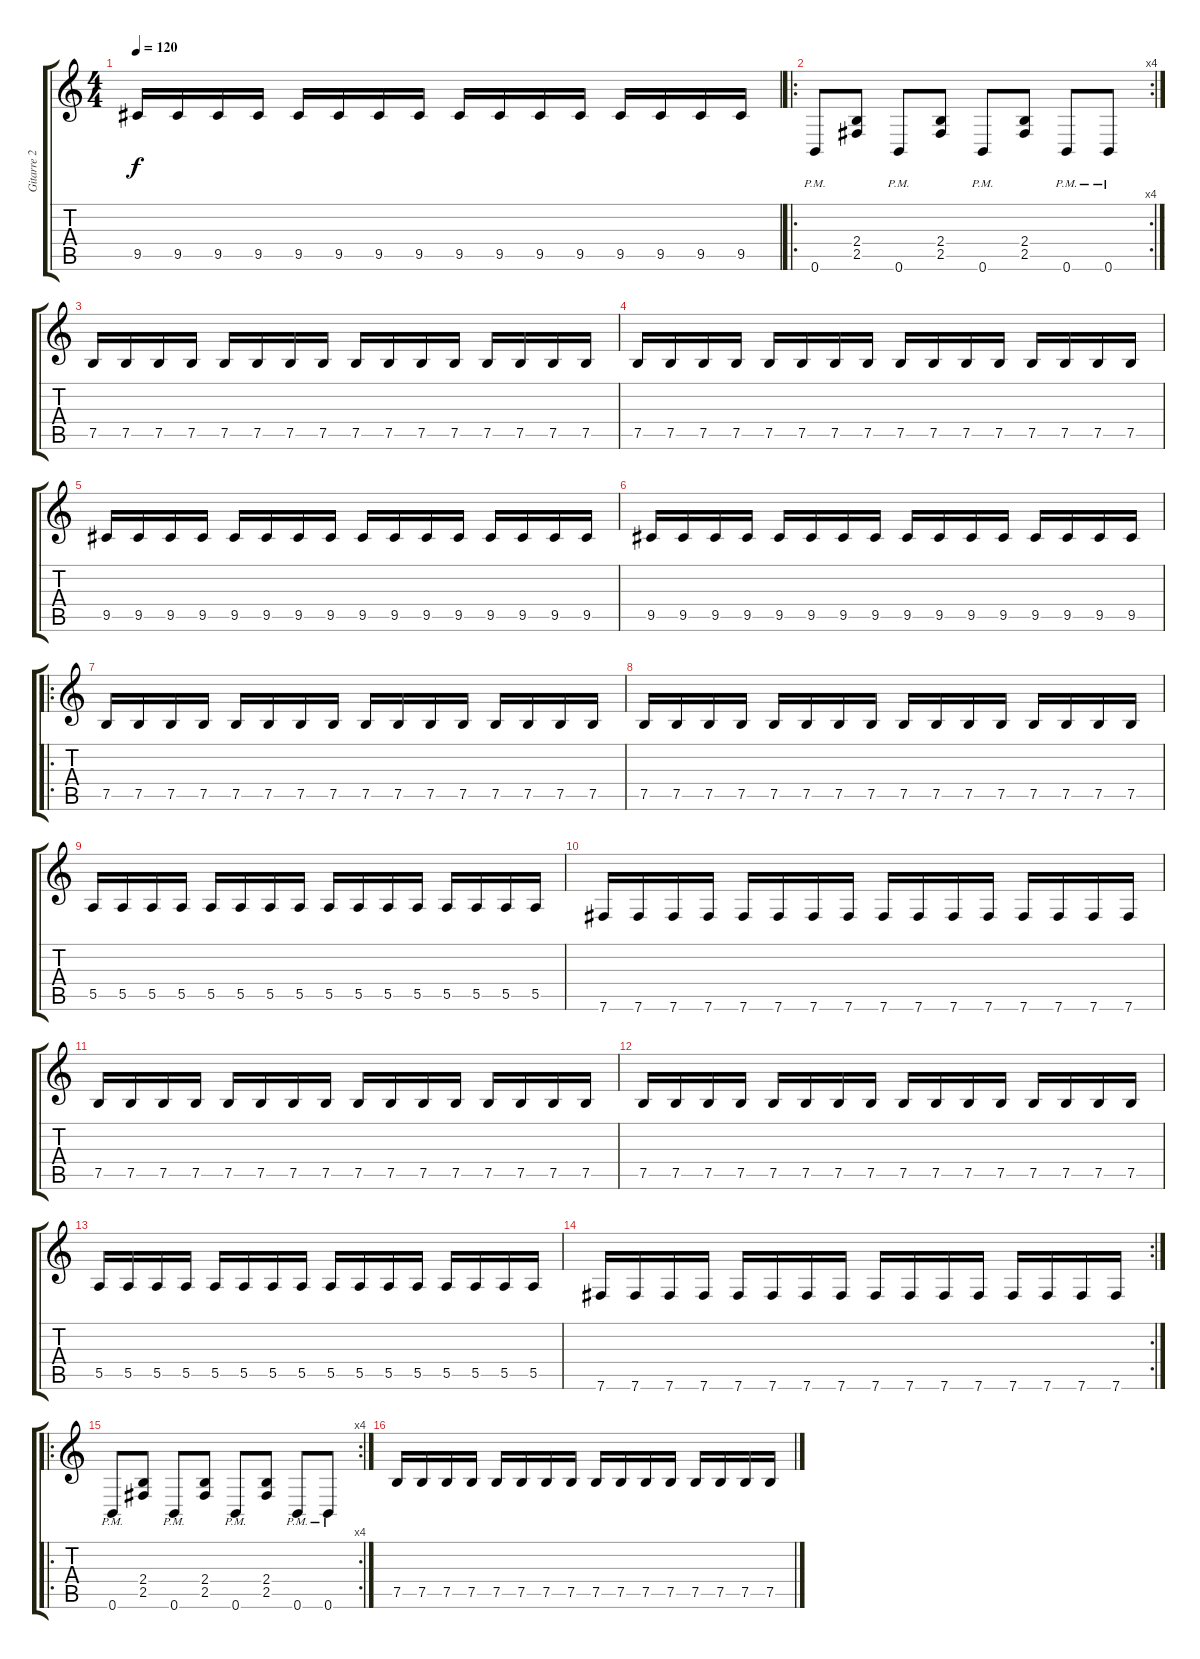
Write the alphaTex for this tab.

\track ("Gitarre 2" "Gitarre 2") {instrument distortionguitar}
\staff {score tabs}
\tuning (B3 Gb3 D3 A2 E2 B1) {hide}
\ts (4 4)
\tempo 120
\clef g2
\ks c
9.5.16{dy f} 9.5.16 9.5.16 9.5.16 9.5.16 9.5.16 9.5.16 9.5.16 9.5.16 9.5.16 9.5.16 9.5.16 9.5.16 9.5.16 9.5.16 9.5.16 |
\ro
\rc 4
0.6{pm}.8 (2.4 2.5).8 0.6{pm}.8 (2.4 2.5).8 0.6{pm}.8 (2.4 2.5).8 0.6{pm}.8 0.6{pm}.8 |
7.5.16 7.5.16 7.5.16 7.5.16 7.5.16 7.5.16 7.5.16 7.5.16 7.5.16 7.5.16 7.5.16 7.5.16 7.5.16 7.5.16 7.5.16 7.5.16 |
7.5.16 7.5.16 7.5.16 7.5.16 7.5.16 7.5.16 7.5.16 7.5.16 7.5.16 7.5.16 7.5.16 7.5.16 7.5.16 7.5.16 7.5.16 7.5.16 |
9.5.16 9.5.16 9.5.16 9.5.16 9.5.16 9.5.16 9.5.16 9.5.16 9.5.16 9.5.16 9.5.16 9.5.16 9.5.16 9.5.16 9.5.16 9.5.16 |
9.5.16 9.5.16 9.5.16 9.5.16 9.5.16 9.5.16 9.5.16 9.5.16 9.5.16 9.5.16 9.5.16 9.5.16 9.5.16 9.5.16 9.5.16 9.5.16 |
\ro
7.5.16 7.5.16 7.5.16 7.5.16 7.5.16 7.5.16 7.5.16 7.5.16 7.5.16 7.5.16 7.5.16 7.5.16 7.5.16 7.5.16 7.5.16 7.5.16 |
7.5.16 7.5.16 7.5.16 7.5.16 7.5.16 7.5.16 7.5.16 7.5.16 7.5.16 7.5.16 7.5.16 7.5.16 7.5.16 7.5.16 7.5.16 7.5.16 |
5.5.16 5.5.16 5.5.16 5.5.16 5.5.16 5.5.16 5.5.16 5.5.16 5.5.16 5.5.16 5.5.16 5.5.16 5.5.16 5.5.16 5.5.16 5.5.16 |
7.6.16 7.6.16 7.6.16 7.6.16 7.6.16 7.6.16 7.6.16 7.6.16 7.6.16 7.6.16 7.6.16 7.6.16 7.6.16 7.6.16 7.6.16 7.6.16 |
7.5.16 7.5.16 7.5.16 7.5.16 7.5.16 7.5.16 7.5.16 7.5.16 7.5.16 7.5.16 7.5.16 7.5.16 7.5.16 7.5.16 7.5.16 7.5.16 |
7.5.16 7.5.16 7.5.16 7.5.16 7.5.16 7.5.16 7.5.16 7.5.16 7.5.16 7.5.16 7.5.16 7.5.16 7.5.16 7.5.16 7.5.16 7.5.16 |
5.5.16 5.5.16 5.5.16 5.5.16 5.5.16 5.5.16 5.5.16 5.5.16 5.5.16 5.5.16 5.5.16 5.5.16 5.5.16 5.5.16 5.5.16 5.5.16 |
\rc 2
7.6.16 7.6.16 7.6.16 7.6.16 7.6.16 7.6.16 7.6.16 7.6.16 7.6.16 7.6.16 7.6.16 7.6.16 7.6.16 7.6.16 7.6.16 7.6.16 |
\ro
\rc 4
0.6{pm}.8 (2.4 2.5).8 0.6{pm}.8 (2.4 2.5).8 0.6{pm}.8 (2.4 2.5).8 0.6{pm}.8 0.6{pm}.8 |
7.5.16 7.5.16 7.5.16 7.5.16 7.5.16 7.5.16 7.5.16 7.5.16 7.5.16 7.5.16 7.5.16 7.5.16 7.5.16 7.5.16 7.5.16 7.5.16
